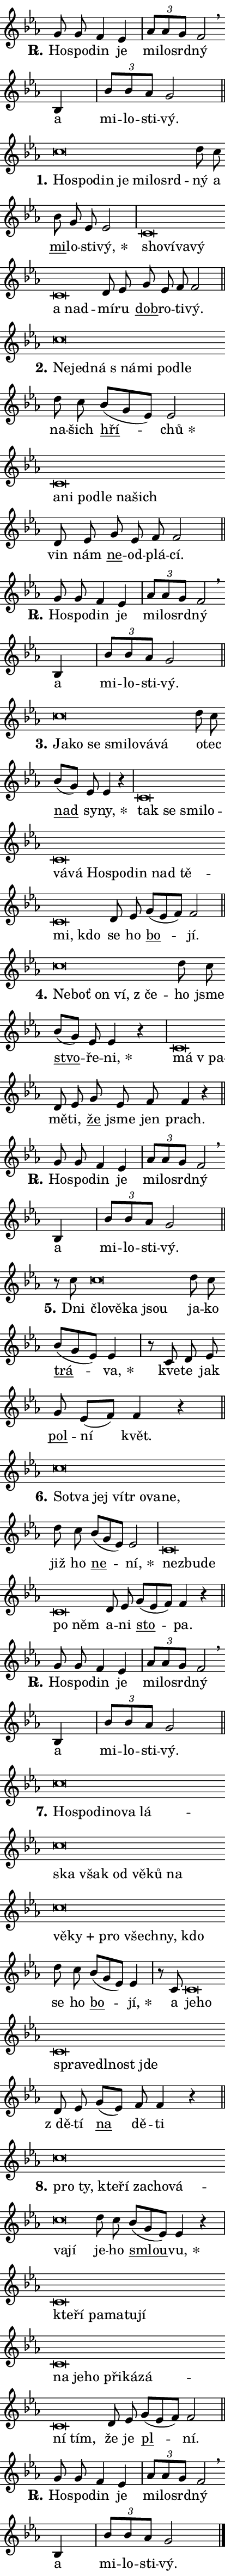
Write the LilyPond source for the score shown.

\version "2.22.1"
\header { tagline = "" }
\paper {
  indent = 0\cm
  top-margin = 0\cm
  right-margin = 0\cm
  bottom-margin = 0\cm
  left-margin = 0\cm
  paper-width = 7\cm
  page-breaking = #ly:one-page-breaking
  system-system-spacing.basic-distance = #11
  score-system-spacing.basic-distance = #11.3
  ragged-last = ##f
}


%% Author: Thomas Morley
%% https://lists.gnu.org/archive/html/lilypond-user/2020-05/msg00002.html
#(define (line-position grob)
"Returns position of @var[grob} in current system:
   @code{'start}, if at first time-step
   @code{'end}, if at last time-step
   @code{'middle} otherwise
"
  (let* ((col (ly:item-get-column grob))
         (ln (ly:grob-object col 'left-neighbor))
         (rn (ly:grob-object col 'right-neighbor))
         (col-to-check-left (if (ly:grob? ln) ln col))
         (col-to-check-right (if (ly:grob? rn) rn col))
         (break-dir-left
           (and
             (ly:grob-property col-to-check-left 'non-musical #f)
             (ly:item-break-dir col-to-check-left)))
         (break-dir-right
           (and
             (ly:grob-property col-to-check-right 'non-musical #f)
             (ly:item-break-dir col-to-check-right))))
        (cond ((eqv? 1 break-dir-left) 'start)
              ((eqv? -1 break-dir-right) 'end)
              (else 'middle))))

#(define (tranparent-at-line-position vctor)
  (lambda (grob)
  "Relying on @code{line-position} select the relevant enry from @var{vctor}.
Used to determine transparency,"
    (case (line-position grob)
      ((end) (not (vector-ref vctor 0)))
      ((middle) (not (vector-ref vctor 1)))
      ((start) (not (vector-ref vctor 2))))))

noteHeadBreakVisibility =
#(define-music-function (break-visibility)(vector?)
"Makes @code{NoteHead}s transparent relying on @var{break-visibility}"
#{
  \override NoteHead.transparent =
    #(tranparent-at-line-position break-visibility)
#})

#(define delete-ledgers-for-transparent-note-heads
  (lambda (grob)
    "Reads whether a @code{NoteHead} is transparent.
If so this @code{NoteHead} is removed from @code{'note-heads} from
@var{grob}, which is supposed to be @code{LedgerLineSpanner}.
As a result ledgers are not printed for this @code{NoteHead}"
    (let* ((nhds-array (ly:grob-object grob 'note-heads))
           (nhds-list
             (if (ly:grob-array? nhds-array)
                 (ly:grob-array->list nhds-array)
                 '()))
           ;; Relies on the transparent-property being done before
           ;; Staff.LedgerLineSpanner.after-line-breaking is executed.
           ;; This is fragile ...
           (to-keep
             (remove
               (lambda (nhd)
                 (ly:grob-property nhd 'transparent #f))
               nhds-list)))
      ;; TODO find a better method to iterate over grob-arrays, similiar
      ;; to filter/remove etc for lists
      ;; For now rebuilt from scratch
      (set! (ly:grob-object grob 'note-heads)  '())
      (for-each
        (lambda (nhd)
          (ly:pointer-group-interface::add-grob grob 'note-heads nhd))
        to-keep))))

hideNotes = {
  \noteHeadBreakVisibility #begin-of-line-visible
}
unHideNotes = {
  \noteHeadBreakVisibility #all-visible
}

% work-around for resetting accidentals
% https://lilypond.org/doc/v2.23/Documentation/notation/displaying-rhythms#unmetered-music
cadenzaMeasure = {
  \cadenzaOff
  \partial 1024 s1024
  \cadenzaOn
}

#(define-markup-command (accent layout props text) (markup?)
  "Underline accented syllable"
  (interpret-markup layout props
    #{\markup \override #'(offset . 4.3) \underline { #text }#}))

responsum = \markup \concat {
  "R" \hspace #-1.05 \path #0.1 #'((moveto 0 0.07) (lineto 0.9 0.8)) \hspace #0.05 "."
}

\layout {
    \context {
        \Staff
        \remove "Time_signature_engraver"
        \override LedgerLineSpanner.after-line-breaking = #delete-ledgers-for-transparent-note-heads
    }
    \context {
        \Voice {
            \override NoteHead.output-attributes = #'((class . "notehead"))
            \override Hairpin.height = #0.55
        }
    }
    \context {
        \Lyrics {
            \override StanzaNumber.output-attributes = #'((class . "stanzanumber"))
            \override LyricSpace.minimum-distance = #0.9
            \override LyricText.font-name = #"TeX Gyre Schola"
            \override LyricText.font-size = 1
            \override StanzaNumber.font-name = #"TeX Gyre Schola Bold"
            \override StanzaNumber.font-size = 1
        }
    }
}

% magnetic-lyrics.ily
%
%   written by
%     Jean Abou Samra <jean@abou-samra.fr>
%     Werner Lemberg <wl@gnu.org>
%
%   adapted by
%     Jiri Hon <jiri.hon@gmail.com>
%
% Version 2022-Apr-15

% https://www.mail-archive.com/lilypond-user@gnu.org/msg149350.html

#(define (Left_hyphen_pointer_engraver context)
   "Collect syllable-hyphen-syllable occurrences in lyrics and store
them in properties.  This engraver only looks to the left.  For
example, if the lyrics input is @code{foo -- bar}, it does the
following.

@itemize @bullet
@item
Set the @code{text} property of the @code{LyricHyphen} grob between
@q{foo} and @q{bar} to @code{foo}.

@item
Set the @code{left-hyphen} property of the @code{LyricText} grob with
text @q{foo} to the @code{LyricHyphen} grob between @q{foo} and
@q{bar}.
@end itemize

Use this auxiliary engraver in combination with the
@code{lyric-@/text::@/apply-@/magnetic-@/offset!} hook."
   (let ((hyphen #f)
         (text #f))
     (make-engraver
      (acknowledgers
       ((lyric-syllable-interface engraver grob source-engraver)
        (set! text grob)))
      (end-acknowledgers
       ((lyric-hyphen-interface engraver grob source-engraver)
        ;(when (not (grob::has-interface grob 'lyric-space-interface))
          (set! hyphen grob)));)
      ((stop-translation-timestep engraver)
       (when (and text hyphen)
         (ly:grob-set-object! text 'left-hyphen hyphen))
       (set! text #f)
       (set! hyphen #f)))))

#(define (lyric-text::apply-magnetic-offset! grob)
   "If the space between two syllables is less than the value in
property @code{LyricText@/.details@/.squash-threshold}, move the right
syllable to the left so that it gets concatenated with the left
syllable.

Use this function as a hook for
@code{LyricText@/.after-@/line-@/breaking} if the
@code{Left_@/hyphen_@/pointer_@/engraver} is active."
   (let ((hyphen (ly:grob-object grob 'left-hyphen #f)))
     (when hyphen
       (let ((left-text (ly:spanner-bound hyphen LEFT)))
         (when (grob::has-interface left-text 'lyric-syllable-interface)
           (let* ((common (ly:grob-common-refpoint grob left-text X))
                  (this-x-ext (ly:grob-extent grob common X))
                  (left-x-ext
                   (begin
                     ;; Trigger magnetism for left-text.
                     (ly:grob-property left-text 'after-line-breaking)
                     (ly:grob-extent left-text common X)))
                  ;; `delta` is the gap width between two syllables.
                  (delta (- (interval-start this-x-ext)
                            (interval-end left-x-ext)))
                  (details (ly:grob-property grob 'details))
                  (threshold (assoc-get 'squash-threshold details 0.2)))
             (when (< delta threshold)
               (let* (;; We have to manipulate the input text so that
                      ;; ligatures crossing syllable boundaries are not
                      ;; disabled.  For languages based on the Latin
                      ;; script this is essentially a beautification.
                      ;; However, for non-Western scripts it can be a
                      ;; necessity.
                      (lt (ly:grob-property left-text 'text))
                      (rt (ly:grob-property grob 'text))
                      (is-space (grob::has-interface hyphen 'lyric-space-interface))
                      (space (if is-space " " ""))
                      (space-markup (grob-interpret-markup grob " "))
                      (space-size (interval-length (ly:stencil-extent space-markup X)))
                      (extra-delta (if is-space space-size 0))
                      ;; Append new syllable.
                      (ltrt-space (if (and (string? lt) (string? rt))
                                (string-append lt space rt)
                                (make-concat-markup (list lt space rt))))
                      ;; Right-align `ltrt` to the right side.
                      (ltrt-space-markup (grob-interpret-markup
                               grob
                               (make-translate-markup
                                (cons (interval-length this-x-ext) 0)
                                (make-right-align-markup ltrt-space)))))
                 (begin
                   ;; Don't print `left-text`.
                   (ly:grob-set-property! left-text 'stencil #f)
                   ;; Set text and stencil (which holds all collected
                   ;; syllables so far) and shift it to the left.
                   (ly:grob-set-property! grob 'text ltrt-space)
                   (ly:grob-set-property! grob 'stencil ltrt-space-markup)
                   (ly:grob-translate-axis! grob (- (- delta extra-delta)) X))))))))))


#(define (lyric-hyphen::displace-bounds-first grob)
   ;; Make very sure this callback isn't triggered too early.
   (let ((left (ly:spanner-bound grob LEFT))
         (right (ly:spanner-bound grob RIGHT)))
     (ly:grob-property left 'after-line-breaking)
     (ly:grob-property right 'after-line-breaking)
     (ly:lyric-hyphen::print grob)))

squashThreshold = #0.4

\layout {
  \context {
    \Lyrics
    \consists #Left_hyphen_pointer_engraver
    \override LyricText.after-line-breaking =
      #lyric-text::apply-magnetic-offset!
    \override LyricHyphen.stencil = #lyric-hyphen::displace-bounds-first
    \override LyricText.details.squash-threshold = \squashThreshold
    \override LyricHyphen.minimum-distance = 0
    \override LyricHyphen.minimum-length = \squashThreshold
  }
}

squash = \override LyricText.details.squash-threshold = 9999
unSquash = \override LyricText.details.squash-threshold = \squashThreshold

left = \override LyricText.self-alignment-X = #LEFT
unLeft = \revert LyricText.self-alignment-X

starOffset = #(lambda (grob) 
                (let ((x_offset (ly:self-alignment-interface::aligned-on-x-parent grob)))
                  (if (= x_offset 0) 0 (+ x_offset 1.2))))

star = #(define-music-function (syllable)(string?)
"Append star separator at the end of a syllable"
#{
  \once \override LyricText.X-offset = #starOffset
  \lyricmode { \markup {
    #syllable
    \override #'((font-name . "TeX Gyre Schola Bold")) \hspace #0.2 \lower #0.65 \larger "*"
  } }
#})

starAccent = #(define-music-function (syllable)(string?)
"Append star separator at the end of a syllable and make accent"
#{
  \once \override LyricText.X-offset = #starOffset
  \lyricmode { \markup {
    \accent #syllable
    \override #'((font-name . "TeX Gyre Schola Bold")) \hspace #0.2 \lower #0.65 \larger "*"
  } }
#})

breath = #(define-music-function (syllable)(string?)
"Append breathing indicator at the end of a syllable"
#{
  \lyricmode { \markup { #syllable "+" } }
#})

optionalBreath = #(define-music-function (syllable)(string?)
"Append optional breathing indicator at the end of a syllable"
#{
  \lyricmode { \markup { #syllable "(+)" } }
#})


\score {
    <<
        \new Voice = "melody" { \cadenzaOn \key es \major \relative { g'8 g f4 es \cadenzaMeasure \bar "|" \tuplet 3/2 { as8[ as g] } f2 \breathe \bar "" bes,4 \cadenzaMeasure \bar "|" \tuplet 3/2 {bes'8[ bes as] } g2 \cadenzaMeasure \bar "||" \break } }
        \new Lyrics \lyricsto "melody" { \lyricmode { \set stanza = \responsum
Ho -- spo -- din je mi -- lo -- srd -- ný a mi -- lo -- sti -- vý. } }
    >>
    \layout {}
}

\score {
    <<
        \new Voice = "melody" { \cadenzaOn \key es \major \relative { c''\breve*1/16 \hideNotes \breve*1/16 \bar "" \breve*1/16 \bar "" \breve*1/16 \bar "" \breve*1/16 \bar "" \breve*1/16 \breve*1/16 \bar "" \unHideNotes d8 c \bar "" bes g es es2 \cadenzaMeasure \bar "|" c\breve*1/16 \hideNotes \breve*1/16 \bar "" \breve*1/16 \bar "" \breve*1/16 \bar "" \breve*1/16 \breve*1/16 \bar "" \unHideNotes d8 es \bar "" g es f f2 \cadenzaMeasure \bar "||" \break } }
        \new Lyrics \lyricsto "melody" { \lyricmode { \set stanza = "1."
\left Ho -- \squash spo -- din je mi -- lo -- srd -- \unLeft \unSquash ný a \markup \accent mi -- lo -- sti -- \star vý, \left sho -- \squash ví -- va -- vý a nad -- \unLeft \unSquash mí -- ru \markup \accent dob -- ro -- ti -- vý. } }
    >>
    \layout {}
}

\score {
    <<
        \new Voice = "melody" { \cadenzaOn \key es \major \relative { c''\breve*1/16 \hideNotes \breve*1/16 \bar "" \breve*1/16 \bar "" \breve*1/16 \bar "" \breve*1/16 \bar "" \breve*1/16 \breve*1/16 \bar "" \unHideNotes d8 c \bar "" bes[( g es)] es2 \cadenzaMeasure \bar "|" c\breve*1/16 \hideNotes \breve*1/16 \bar "" \breve*1/16 \bar "" \breve*1/16 \bar "" \breve*1/16 \breve*1/16 \bar "" \unHideNotes d8 es \bar "" g es f f2 \cadenzaMeasure \bar "||" \break } }
        \new Lyrics \lyricsto "melody" { \lyricmode { \set stanza = "2."
\left Ne -- \squash jed -- ná "s ná" -- mi po -- dle \unLeft \unSquash na -- šich \markup \accent hří -- \star chů \left a -- \squash ni po -- dle na -- šich \unLeft \unSquash vin nám \markup \accent ne -- od -- plá -- cí. } }
    >>
    \layout {}
}

\score {
    <<
        \new Voice = "melody" { \cadenzaOn \key es \major \relative { g'8 g f4 es \cadenzaMeasure \bar "|" \tuplet 3/2 { as8[ as g] } f2 \breathe \bar "" bes,4 \cadenzaMeasure \bar "|" \tuplet 3/2 {bes'8[ bes as] } g2 \cadenzaMeasure \bar "||" \break } }
        \new Lyrics \lyricsto "melody" { \lyricmode { \set stanza = \responsum
Ho -- spo -- din je mi -- lo -- srd -- ný a mi -- lo -- sti -- vý. } }
    >>
    \layout {}
}

\score {
    <<
        \new Voice = "melody" { \cadenzaOn \key es \major \relative { c''\breve*1/16 \hideNotes \breve*1/16 \bar "" \breve*1/16 \bar "" \breve*1/16 \bar "" \breve*1/16 \bar "" \breve*1/16 \breve*1/16 \bar "" \unHideNotes d8 c \bar "" bes[( g)] es es4 r \cadenzaMeasure \bar "|" c\breve*1/16 \hideNotes \breve*1/16 \bar "" \breve*1/16 \bar "" \breve*1/16 \bar "" \breve*1/16 \bar "" \breve*1/16 \bar "" \breve*1/16 \bar "" \breve*1/16 \bar "" \breve*1/16 \bar "" \breve*1/16 \bar "" \breve*1/16 \bar "" \breve*1/16 \breve*1/16 \bar "" \unHideNotes d8 es \bar "" g[( es f)] f2 \cadenzaMeasure \bar "||" \break } }
        \new Lyrics \lyricsto "melody" { \lyricmode { \set stanza = "3."
\left Ja -- \squash ko se smi -- lo -- vá -- vá \unLeft \unSquash o -- tec \markup \accent nad sy -- \star ny, \left tak \squash se smi -- lo -- vá -- vá Ho -- spo -- din nad tě -- mi, kdo \unLeft \unSquash se ho \markup \accent bo -- jí. } }
    >>
    \layout {}
}

\score {
    <<
        \new Voice = "melody" { \cadenzaOn \key es \major \relative { c''\breve*1/16 \hideNotes \breve*1/16 \bar "" \breve*1/16 \bar "" \breve*1/16 \breve*1/16 \bar "" \unHideNotes d8 c \bar "" bes[( g)] es es4 r \cadenzaMeasure \bar "|" c\breve*1/16 \hideNotes \breve*1/16 \bar "" \unHideNotes d8 es \bar "" g es f f4 r \cadenzaMeasure \bar "||" \break } }
        \new Lyrics \lyricsto "melody" { \lyricmode { \set stanza = "4."
\left Ne -- \squash boť on ví, "z če" -- \unLeft \unSquash ho jsme \markup \accent stvo -- ře -- \star ni, \left má \squash "v pa" -- \unLeft \unSquash mě -- ti, \markup \accent že jsme jen prach. } }
    >>
    \layout {}
}

\score {
    <<
        \new Voice = "melody" { \cadenzaOn \key es \major \relative { g'8 g f4 es \cadenzaMeasure \bar "|" \tuplet 3/2 { as8[ as g] } f2 \breathe \bar "" bes,4 \cadenzaMeasure \bar "|" \tuplet 3/2 {bes'8[ bes as] } g2 \cadenzaMeasure \bar "||" \break } }
        \new Lyrics \lyricsto "melody" { \lyricmode { \set stanza = \responsum
Ho -- spo -- din je mi -- lo -- srd -- ný a mi -- lo -- sti -- vý. } }
    >>
    \layout {}
}

\score {
    <<
        \new Voice = "melody" { \cadenzaOn \key es \major \relative { r8 c''8 c\breve*1/16 \hideNotes \breve*1/16 \bar "" \breve*1/16 \breve*1/16 \bar "" \unHideNotes d8 c \bar "" bes[( g es)] es4 \cadenzaMeasure \bar "|" r8 c d8 es \bar "" g es[( f)] f4 r \cadenzaMeasure \bar "||" \break } }
        \new Lyrics \lyricsto "melody" { \lyricmode { \set stanza = "5."
Dni \left člo -- \squash vě -- ka jsou \unLeft \unSquash ja -- ko \markup \accent trá -- \star va, kve -- te jak \markup \accent pol -- ní květ. } }
    >>
    \layout {}
}

\score {
    <<
        \new Voice = "melody" { \cadenzaOn \key es \major \relative { c''\breve*1/16 \hideNotes \breve*1/16 \bar "" \breve*1/16 \bar "" \breve*1/16 \bar "" \breve*1/16 \bar "" \breve*1/16 \bar "" \breve*1/16 \breve*1/16 \bar "" \unHideNotes d8 c \bar "" bes[( g es)] es2 \cadenzaMeasure \bar "|" c\breve*1/16 \hideNotes \breve*1/16 \bar "" \breve*1/16 \bar "" \breve*1/16 \breve*1/16 \bar "" \unHideNotes d8 es \bar "" g[( es f)] f4 r \cadenzaMeasure \bar "||" \break } }
        \new Lyrics \lyricsto "melody" { \lyricmode { \set stanza = "6."
\left So -- \squash tva jej ví -- tr o -- va -- ne, \unLeft \unSquash již ho \markup \accent ne -- \star ní, \left ne -- \squash zbu -- de po něm \unLeft \unSquash a -- ni \markup \accent sto -- pa. } }
    >>
    \layout {}
}

\score {
    <<
        \new Voice = "melody" { \cadenzaOn \key es \major \relative { g'8 g f4 es \cadenzaMeasure \bar "|" \tuplet 3/2 { as8[ as g] } f2 \breathe \bar "" bes,4 \cadenzaMeasure \bar "|" \tuplet 3/2 {bes'8[ bes as] } g2 \cadenzaMeasure \bar "||" \break } }
        \new Lyrics \lyricsto "melody" { \lyricmode { \set stanza = \responsum
Ho -- spo -- din je mi -- lo -- srd -- ný a mi -- lo -- sti -- vý. } }
    >>
    \layout {}
}

\score {
    <<
        \new Voice = "melody" { \cadenzaOn \key es \major \relative { c''\breve*1/16 \hideNotes \breve*1/16 \bar "" \breve*1/16 \bar "" \breve*1/16 \bar "" \breve*1/16 \bar "" \breve*1/16 \bar "" \breve*1/16 \bar "" \breve*1/16 \bar "" \breve*1/16 \bar "" \breve*1/16 \bar "" \breve*1/16 \bar "" \breve*1/16 \bar "" \breve*1/16 \bar "" \breve*1/16 \bar "" \breve*1/16 \bar "" \breve*1/16 \bar "" \breve*1/16 \breve*1/16 \bar "" \unHideNotes d8 c \bar "" bes[( g es)] es4 \cadenzaMeasure \bar "|" r8 c8 c\breve*1/16 \hideNotes \breve*1/16 \bar "" \breve*1/16 \bar "" \breve*1/16 \bar "" \breve*1/16 \bar "" \breve*1/16 \breve*1/16 \bar "" \unHideNotes d8 es \bar "" g[( es)] f f4 r \cadenzaMeasure \bar "||" \break } }
        \new Lyrics \lyricsto "melody" { \lyricmode { \set stanza = "7."
\left Ho -- \squash spo -- di -- no -- va lá -- ska však od vě -- ků na vě -- \breath "ky" pro všech -- ny, kdo \unLeft \unSquash se ho \markup \accent bo -- \star jí, a \left je -- \squash ho spra -- ve -- dl -- nost jde \unLeft \unSquash "z dě" -- tí \markup \accent na dě -- ti } }
    >>
    \layout {}
}

\score {
    <<
        \new Voice = "melody" { \cadenzaOn \key es \major \relative { c''\breve*1/16 \hideNotes \breve*1/16 \bar "" \breve*1/16 \bar "" \breve*1/16 \bar "" \breve*1/16 \bar "" \breve*1/16 \bar "" \breve*1/16 \bar "" \breve*1/16 \breve*1/16 \bar "" \unHideNotes d8 c \bar "" bes[( g es)] es4 r \cadenzaMeasure \bar "|" c\breve*1/16 \hideNotes \breve*1/16 \bar "" \breve*1/16 \bar "" \breve*1/16 \bar "" \breve*1/16 \bar "" \breve*1/16 \bar "" \breve*1/16 \bar "" \breve*1/16 \bar "" \breve*1/16 \bar "" \breve*1/16 \bar "" \breve*1/16 \bar "" \breve*1/16 \bar "" \breve*1/16 \breve*1/16 \bar "" \unHideNotes d8 es \bar "" g[( es f)] f2 \cadenzaMeasure \bar "||" \break } }
        \new Lyrics \lyricsto "melody" { \lyricmode { \set stanza = "8."
\left pro \squash ty, kte -- ří za -- cho -- vá -- va -- jí \unLeft \unSquash je -- ho \markup \accent smlou -- \star vu, \left kte -- \squash ří pa -- ma -- tu -- jí na je -- ho při -- ká -- zá -- ní tím, \unLeft \unSquash že je \markup \accent pl -- ní. } }
    >>
    \layout {}
}

\score {
    <<
        \new Voice = "melody" { \cadenzaOn \key es \major \relative { g'8 g f4 es \cadenzaMeasure \bar "|" \tuplet 3/2 { as8[ as g] } f2 \breathe \bar "" bes,4 \cadenzaMeasure \bar "|" \tuplet 3/2 {bes'8[ bes as] } g2 \cadenzaMeasure \bar "||" \break } \bar "|." }
        \new Lyrics \lyricsto "melody" { \lyricmode { \set stanza = \responsum
Ho -- spo -- din je mi -- lo -- srd -- ný a mi -- lo -- sti -- vý. } }
    >>
    \layout {}
}
